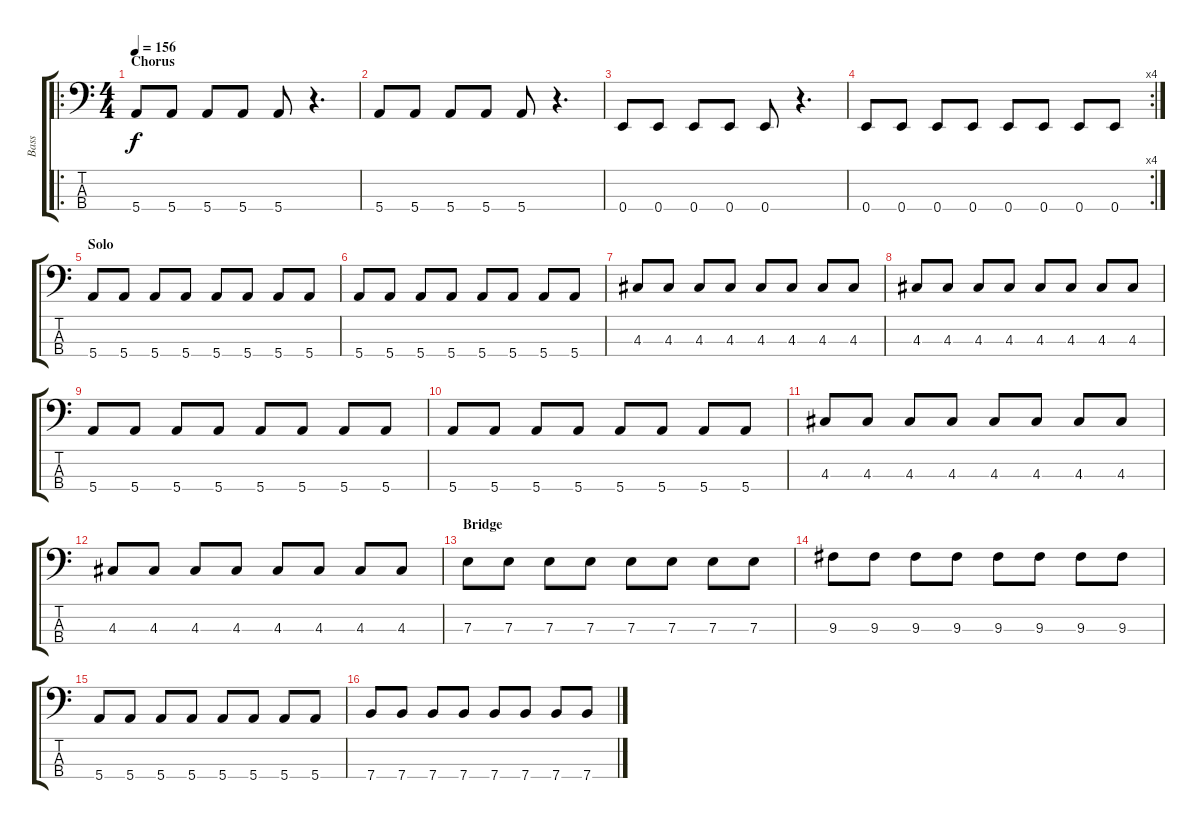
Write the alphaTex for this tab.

\track ("Bass" "Bass") {instrument synthbass2}
\staff {score tabs}
\tuning (G2 D2 A1 E1) {hide}
\ro
\ts (4 4)
\section ("" "Chorus")
\tempo 156
\clef f4
\ks c
5.4.8{dy f} 5.4.8 5.4.8 5.4.8 5.4.8 r.4{d} |
5.4.8 5.4.8 5.4.8 5.4.8 5.4.8 r.4{d} |
0.4.8 0.4.8 0.4.8 0.4.8 0.4.8 r.4{d} |
\rc 4
0.4.8 0.4.8 0.4.8 0.4.8 0.4.8 0.4.8 0.4.8 0.4.8 |
\section ("" "Solo")
5.4.8 5.4.8 5.4.8 5.4.8 5.4.8 5.4.8 5.4.8 5.4.8 |
5.4.8 5.4.8 5.4.8 5.4.8 5.4.8 5.4.8 5.4.8 5.4.8 |
4.3.8 4.3.8 4.3.8 4.3.8 4.3.8 4.3.8 4.3.8 4.3.8 |
4.3.8 4.3.8 4.3.8 4.3.8 4.3.8 4.3.8 4.3.8 4.3.8 |
5.4.8 5.4.8 5.4.8 5.4.8 5.4.8 5.4.8 5.4.8 5.4.8 |
5.4.8 5.4.8 5.4.8 5.4.8 5.4.8 5.4.8 5.4.8 5.4.8 |
4.3.8 4.3.8 4.3.8 4.3.8 4.3.8 4.3.8 4.3.8 4.3.8 |
4.3.8 4.3.8 4.3.8 4.3.8 4.3.8 4.3.8 4.3.8 4.3.8 |
\section ("" "Bridge")
7.3.8 7.3.8 7.3.8 7.3.8 7.3.8 7.3.8 7.3.8 7.3.8 |
9.3.8 9.3.8 9.3.8 9.3.8 9.3.8 9.3.8 9.3.8 9.3.8 |
5.4.8 5.4.8 5.4.8 5.4.8 5.4.8 5.4.8 5.4.8 5.4.8 |
7.4.8 7.4.8 7.4.8 7.4.8 7.4.8 7.4.8 7.4.8 7.4.8
